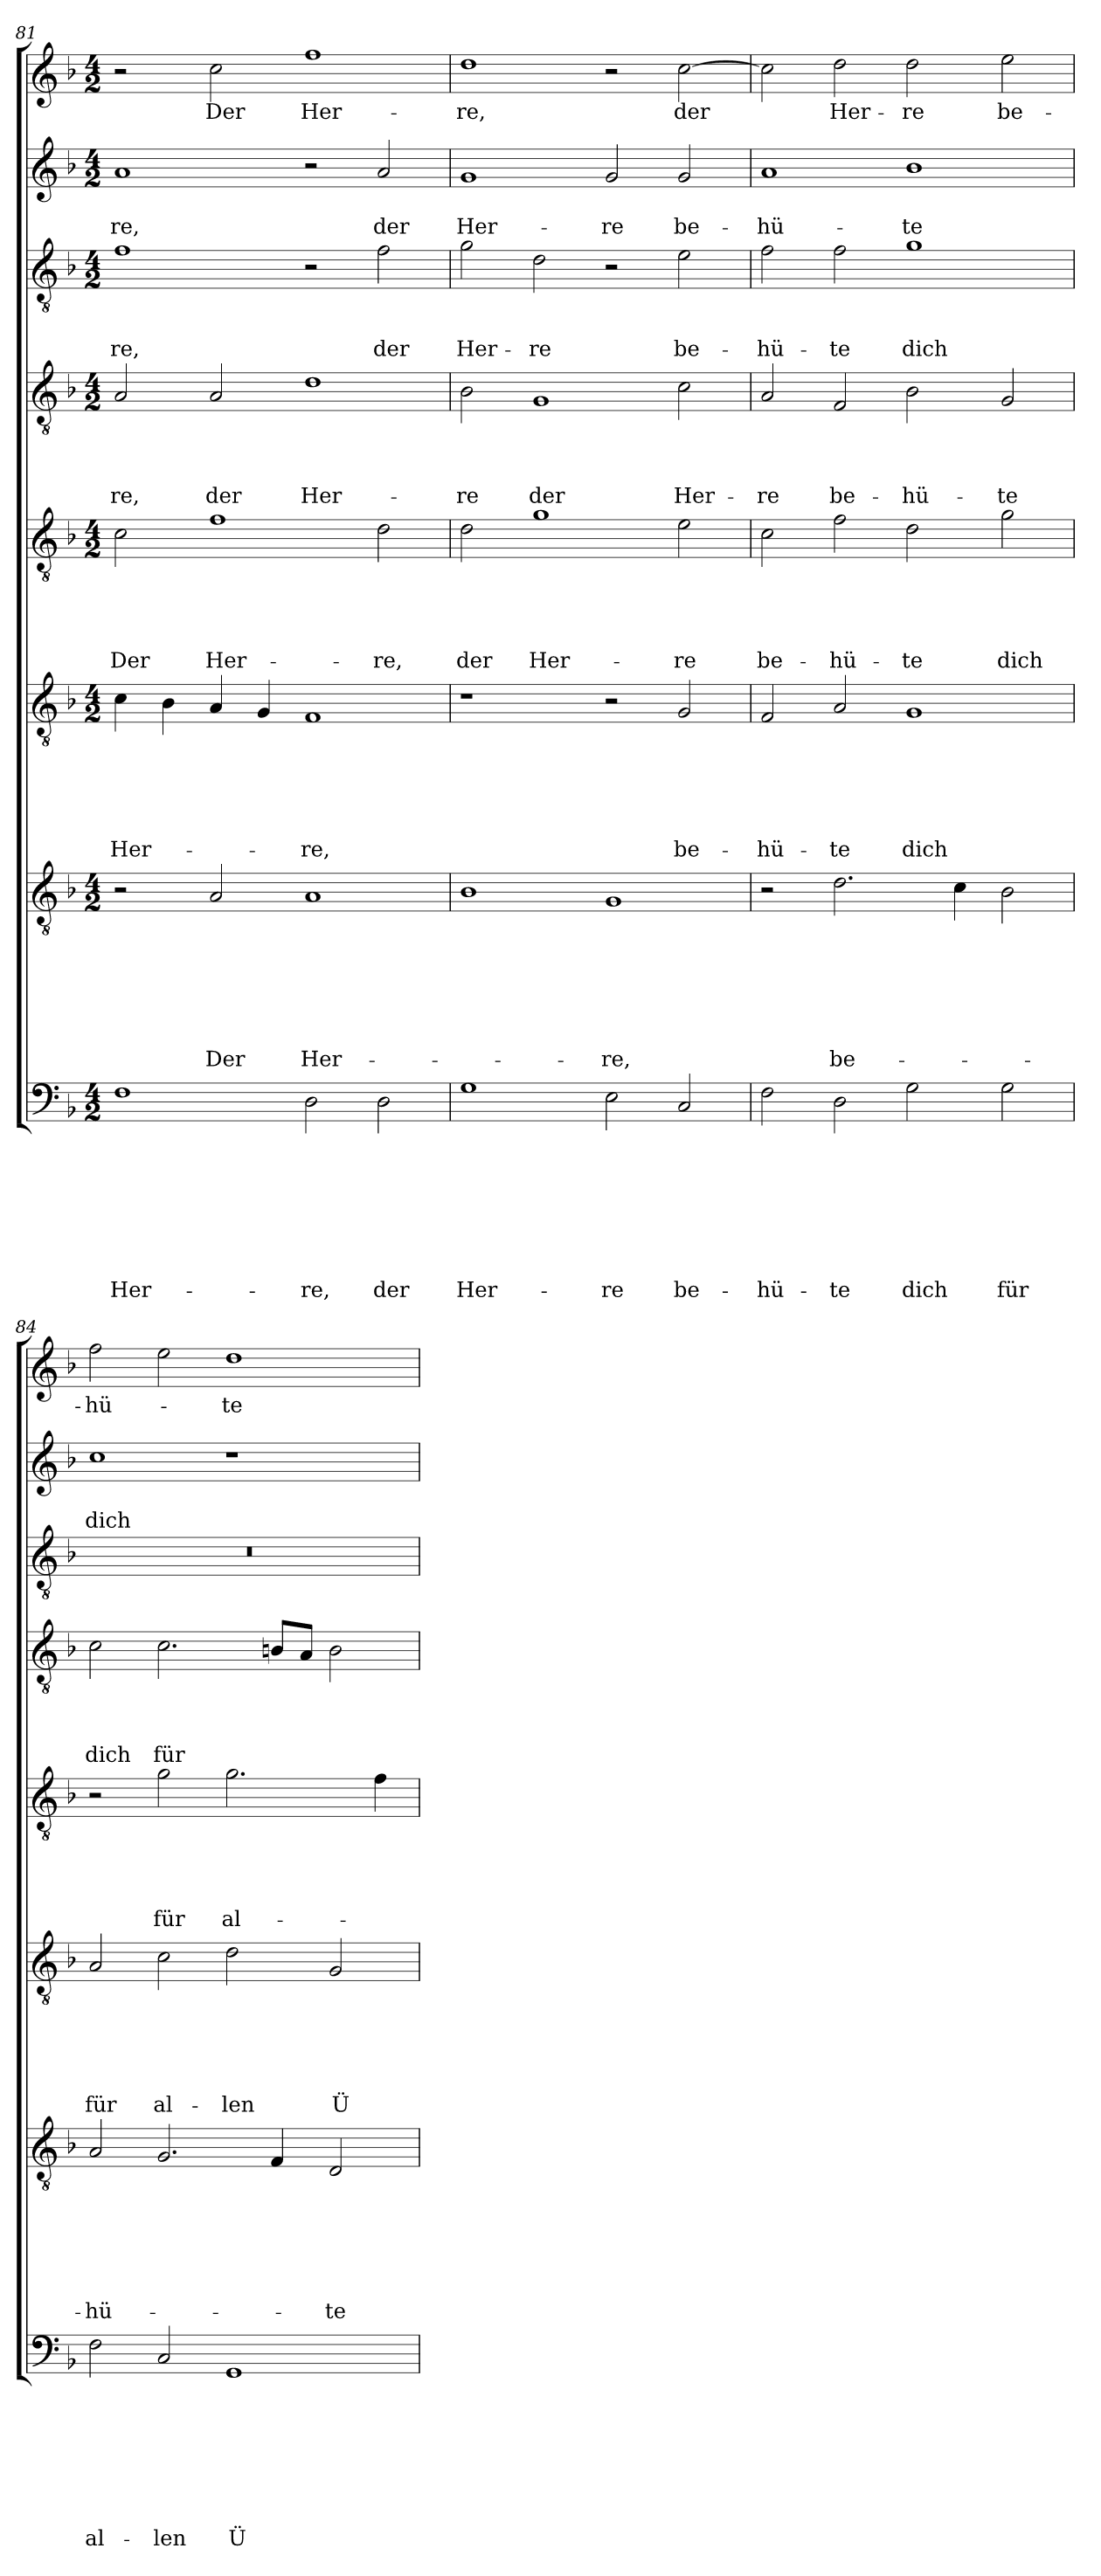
**kern	**text	**text	**text	**text	**text	**text	**text	**text	**kern	**text	**text	**text	**text	**text	**text	**text	**kern	**text	**text	**text	**text	**text	**text	**kern	**text	**text	**text	**text	**text	**kern	**text	**text	**text	**text	**kern	**text	**text	**text	**kern	**text	**text	**kern	**text
*part8	*part8	*part8	*part8	*part8	*part8	*part8	*part8	*part8	*part7	*part7	*part7	*part7	*part7	*part7	*part7	*part7	*part6	*part6	*part6	*part6	*part6	*part6	*part6	*part5	*part5	*part5	*part5	*part5	*part5	*part4	*part4	*part4	*part4	*part4	*part3	*part3	*part3	*part3	*part2	*part2	*part2	*part1	*part1
*staff8	*staff8	*staff8	*staff8	*staff8	*staff8	*staff8	*staff8	*staff8	*staff7	*staff7	*staff7	*staff7	*staff7	*staff7	*staff7	*staff7	*staff6	*staff6	*staff6	*staff6	*staff6	*staff6	*staff6	*staff5	*staff5	*staff5	*staff5	*staff5	*staff5	*staff4	*staff4	*staff4	*staff4	*staff4	*staff3	*staff3	*staff3	*staff3	*staff2	*staff2	*staff2	*staff1	*staff1
!!LO:LB:g=z
*clefF4	*	*	*	*	*	*	*	*	*clefGv2	*	*	*	*	*	*	*	*clefGv2	*	*	*	*	*	*	*clefGv2	*	*	*	*	*	*clefGv2	*	*	*	*	*clefGv2	*	*	*	*clefG2	*	*	*clefG2	*
*k[b-]	*	*	*	*	*	*	*	*	*k[b-]	*	*	*	*	*	*	*	*k[b-]	*	*	*	*	*	*	*k[b-]	*	*	*	*	*	*k[b-]	*	*	*	*	*k[b-]	*	*	*	*k[b-]	*	*	*k[b-]	*
*d:	*	*	*	*	*	*	*	*	*d:	*	*	*	*	*	*	*	*d:	*	*	*	*	*	*	*d:	*	*	*	*	*	*d:	*	*	*	*	*d:	*	*	*	*d:	*	*	*d:	*
*M4/2	*	*	*	*	*	*	*	*	*M4/2	*	*	*	*	*	*	*	*M4/2	*	*	*	*	*	*	*M4/2	*	*	*	*	*	*M4/2	*	*	*	*	*M4/2	*	*	*	*M4/2	*	*	*M4/2	*
=81	=81	=81	=81	=81	=81	=81	=81	=81	=81	=81	=81	=81	=81	=81	=81	=81	=81	=81	=81	=81	=81	=81	=81	=81	=81	=81	=81	=81	=81	=81	=81	=81	=81	=81	=81	=81	=81	=81	=81	=81	=81	=81	=81
1F	.	.	.	.	.	.	.	Her-	2r	.	.	.	.	.	.	.	4c\	.	.	.	.	.	Her-	2c\	.	.	.	.	Der	2A/	.	.	.	-re,	1f	.	.	-re,	1a	.	-re,	2r	.
.	.	.	.	.	.	.	.	.	.	.	.	.	.	.	.	.	4B-\	.	.	.	.	.	.	.	.	.	.	.	.	.	.	.	.	.	.	.	.	.	.	.	.	.	.
.	.	.	.	.	.	.	.	.	2A/	.	.	.	.	.	.	Der	4A/	.	.	.	.	.	.	1f	.	.	.	.	Her-	2A/	.	.	.	der	.	.	.	.	.	.	.	2cc\	Der
.	.	.	.	.	.	.	.	.	.	.	.	.	.	.	.	.	4G/	.	.	.	.	.	.	.	.	.	.	.	.	.	.	.	.	.	.	.	.	.	.	.	.	.	.
2D\	.	.	.	.	.	.	.	-re,	1A	.	.	.	.	.	.	Her-	1F	.	.	.	.	.	-re,	.	.	.	.	.	.	1d	.	.	.	Her-	2r	.	.	.	2r	.	.	1ff	Her-
2D\	.	.	.	.	.	.	.	der	.	.	.	.	.	.	.	.	.	.	.	.	.	.	.	2d\	.	.	.	.	-re,	.	.	.	.	.	2f\	.	.	der	2a/	.	der	.	.
=82	=82	=82	=82	=82	=82	=82	=82	=82	=82	=82	=82	=82	=82	=82	=82	=82	=82	=82	=82	=82	=82	=82	=82	=82	=82	=82	=82	=82	=82	=82	=82	=82	=82	=82	=82	=82	=82	=82	=82	=82	=82	=82	=82
1G	.	.	.	.	.	.	.	Her-	1B-	.	.	.	.	.	.	.	1r	.	.	.	.	.	.	2d\	.	.	.	.	der	2B-\	.	.	.	-re	2g\	.	.	Her-	1g	.	Her-	1dd	-re,
.	.	.	.	.	.	.	.	.	.	.	.	.	.	.	.	.	.	.	.	.	.	.	.	1g	.	.	.	.	Her-	1G	.	.	.	der	2d\	.	.	-re	.	.	.	.	.
2E\	.	.	.	.	.	.	.	-re	1G	.	.	.	.	.	.	-re,	2r	.	.	.	.	.	.	.	.	.	.	.	.	.	.	.	.	.	2r	.	.	.	2g/	.	-re	2r	.
2C/	.	.	.	.	.	.	.	be-	.	.	.	.	.	.	.	.	2G/	.	.	.	.	.	be-	2e\	.	.	.	.	-re	2c\	.	.	.	Her-	2e\	.	.	be-	2g/	.	be-	[2cc\	der
=83	=83	=83	=83	=83	=83	=83	=83	=83	=83	=83	=83	=83	=83	=83	=83	=83	=83	=83	=83	=83	=83	=83	=83	=83	=83	=83	=83	=83	=83	=83	=83	=83	=83	=83	=83	=83	=83	=83	=83	=83	=83	=83	=83
2F\	.	.	.	.	.	.	.	-hü-	2r	.	.	.	.	.	.	.	2F/	.	.	.	.	.	-hü-	2c\	.	.	.	.	be-	2A/	.	.	.	-re	2f\	.	.	-hü-	1a	.	-hü-	2cc\]	.
2D\	.	.	.	.	.	.	.	-te	2.d\	.	.	.	.	.	.	be-	2A/	.	.	.	.	.	-te	2f\	.	.	.	.	-hü-	2F/	.	.	.	be-	2f\	.	.	-te	.	.	.	2dd\	Her-
2G\	.	.	.	.	.	.	.	dich	.	.	.	.	.	.	.	.	1G	.	.	.	.	.	dich	2d\	.	.	.	.	-te	2B-\	.	.	.	-hü-	1g	.	.	dich	1b-	.	-te	2dd\	-re
.	.	.	.	.	.	.	.	.	4c\	.	.	.	.	.	.	.	.	.	.	.	.	.	.	.	.	.	.	.	.	.	.	.	.	.	.	.	.	.	.	.	.	.	.
2G\	.	.	.	.	.	.	.	für	2B-\	.	.	.	.	.	.	.	.	.	.	.	.	.	.	2g\	.	.	.	.	dich	2G/	.	.	.	-te	.	.	.	.	.	.	.	2ee\	be-
=84	=84	=84	=84	=84	=84	=84	=84	=84	=84	=84	=84	=84	=84	=84	=84	=84	=84	=84	=84	=84	=84	=84	=84	=84	=84	=84	=84	=84	=84	=84	=84	=84	=84	=84	=84	=84	=84	=84	=84	=84	=84	=84	=84
2F\	.	.	.	.	.	.	.	al-	2A/	.	.	.	.	.	.	-hü-	2A/	.	.	.	.	.	für	2r	.	.	.	.	.	2c\	.	.	.	dich	0r	.	.	.	1cc	.	dich	2ff\	-hü-
2C/	.	.	.	.	.	.	.	-len	2.G/	.	.	.	.	.	.	.	2c\	.	.	.	.	.	al-	2g\	.	.	.	.	für	2.c\	.	.	.	für	.	.	.	.	.	.	.	2ee\	.
1GG	.	.	.	.	.	.	.	Ü-	.	.	.	.	.	.	.	.	2d\	.	.	.	.	.	-len	2.g\	.	.	.	.	al-	.	.	.	.	.	.	.	.	.	1r	.	.	1dd	-te
.	.	.	.	.	.	.	.	.	4F/	.	.	.	.	.	.	.	.	.	.	.	.	.	.	.	.	.	.	.	.	8Bn/L	.	.	.	.	.	.	.	.	.	.	.	.	.
.	.	.	.	.	.	.	.	.	.	.	.	.	.	.	.	.	.	.	.	.	.	.	.	.	.	.	.	.	.	8A/J	.	.	.	.	.	.	.	.	.	.	.	.	.
.	.	.	.	.	.	.	.	.	2D/	.	.	.	.	.	.	-te	2G/	.	.	.	.	.	Ü-	.	.	.	.	.	.	2B\	.	.	.	.	.	.	.	.	.	.	.	.	.
.	.	.	.	.	.	.	.	.	.	.	.	.	.	.	.	.	.	.	.	.	.	.	.	4f\	.	.	.	.	.	.	.	.	.	.	.	.	.	.	.	.	.	.	.
=	=	=	=	=	=	=	=	=	=	=	=	=	=	=	=	=	=	=	=	=	=	=	=	=	=	=	=	=	=	=	=	=	=	=	=	=	=	=	=	=	=	=	=
*-	*-	*-	*-	*-	*-	*-	*-	*-	*-	*-	*-	*-	*-	*-	*-	*-	*-	*-	*-	*-	*-	*-	*-	*-	*-	*-	*-	*-	*-	*-	*-	*-	*-	*-	*-	*-	*-	*-	*-	*-	*-	*-	*-
